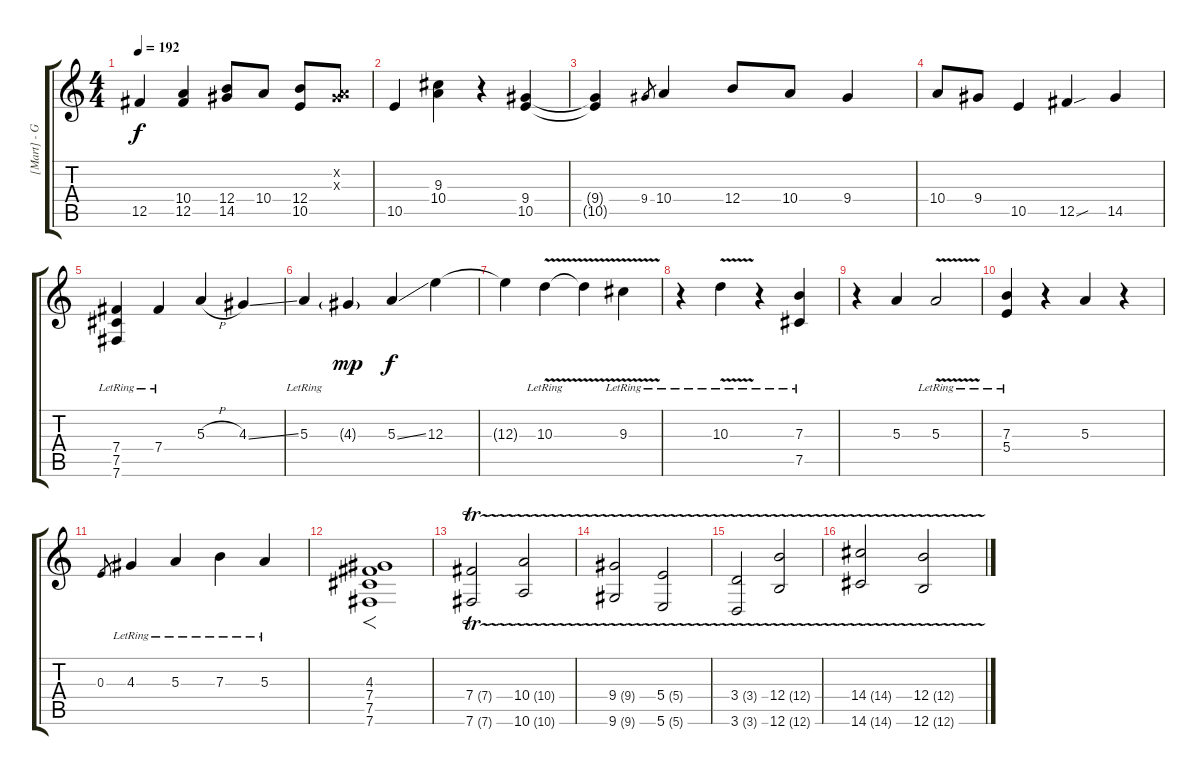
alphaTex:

\track ("[Mart] - Guitar 2" "[Mart] - G") {instrument acousticguitarsteel}
\staff {score tabs}
\tuning (Db4 Ab3 E3 B2 Gb2 B1) {hide}
\ts (4 4)
\tempo 192
\clef g2
\ks c
12.5.4{dy f} (10.4 12.5).4 (12.4 14.5).8 10.4.8 (12.4 10.5).8 (0.2{x} 5.3{x}).8 |
10.5.4 (9.3 10.4).4 r.4 (9.4 10.5).4 |
(9.4{t} 10.5{t}).4 9.4.8{gr} 10.4.4 12.4.8 10.4.8 9.4.4 |
10.4.8 9.4.8 10.5.4 12.5{sou}.4 14.5.4 |
(7.4{lr} 7.5{lr} 7.6{lr}).4 7.4{lr}.4 5.3{h}.4 4.3{ss}.4 |
5.3{lr}.4 4.3{g}.4{dy mp} 5.3{ss}.4{dy f} 12.3.4 |
12.3{t}.4 10.3{v lr}.4 10.3{t}.4 9.3{v lr}.4 |
r.4 10.3{v lr}.4 r.4 (7.3{lr} 7.5).4 |
r.4 5.3.4 5.3{v lr}.2 |
(7.3{lr} 5.4).4 r.4 5.3.4 r.4 |
0.3.8{gr} 4.3{lr}.4 5.3{lr}.4 7.3{lr}.4 5.3{lr}.4 |
(4.3 7.4 7.5 7.6).1{f instrument overdrivenguitar} |
(7.4{tr (7 16)} 7.6{tr (7 16)}).2{instrument overdrivenguitar} (10.4{tr (10 16)} 10.6{tr (10 16)}).2 |
(9.4{tr (9 16)} 9.6{tr (9 16)}).2 (5.4{tr (5 16)} 5.6{tr (5 16)}).2 |
(3.4{tr (3 16)} 3.6{tr (3 16)}).2 (12.4{tr (12 16)} 12.6{tr (12 16)}).2 |
(14.4{tr (14 16)} 14.6{tr (14 16)}).2 (12.4{tr (12 16)} 12.6{tr (12 16)}).2
